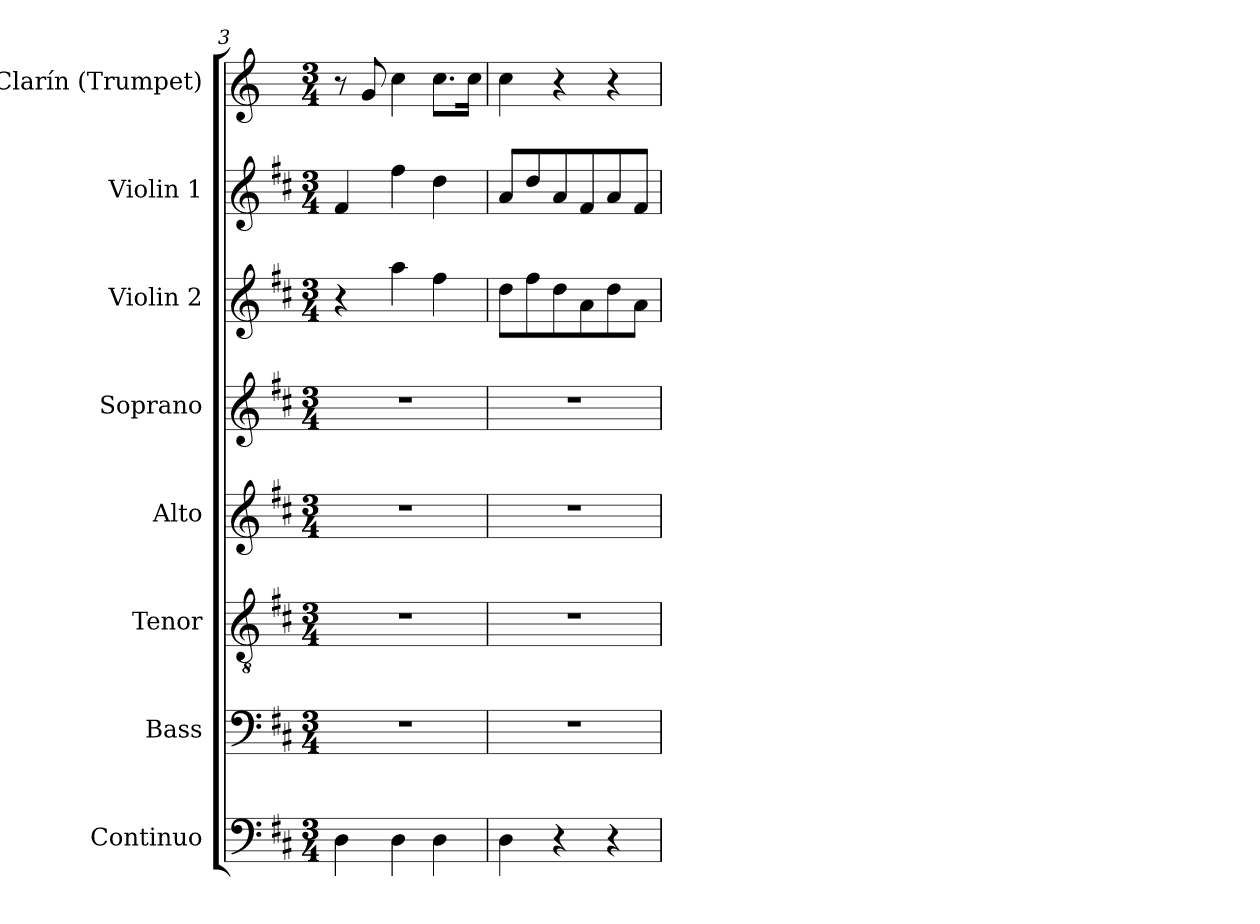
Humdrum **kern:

**kern	**kern	**kern	**kern	**kern	**kern	**kern	**kern
*part8	*part7	*part6	*part5	*part4	*part3	*part2	*part1
*staff8	*staff7	*staff6	*staff5	*staff4	*staff3	*staff2	*staff1
*I"Continuo	*I"Bass	*I"Tenor	*I"Alto	*I"Soprano	*I"Violin 2	*I"Violin 1	*I"Clarín (Trumpet)
*I'Cont.	*I'B.	*I'T.	*I'A.	*I'S.	*I'Vln. 2	*I'Vln. 1	*I'Tpt.
*clefF4	*clefF4	*clefGv2	*clefG2	*clefG2	*clefG2	*clefG2	*clefG2
*	*	*ITrd7c12	*	*	*	*	*ITrd-1c-2
*k[f#c#]	*k[f#c#]	*k[f#c#]	*k[f#c#]	*k[f#c#]	*k[f#c#]	*k[f#c#]	*k[f#c#]
*D:	*D:	*D:	*D:	*D:	*D:	*D:	*D:
*M3/4	*M3/4	*M3/4	*M3/4	*M3/4	*M3/4	*M3/4	*M3/4
=3	=3	=3	=3	=3	=3	=3	=3
!	!LO:N:vis=1	!LO:N:vis=1	!LO:N:vis=1	!LO:N:vis=1	!	!	!
4Di\	2.r	2.r	2.r	2.r	4r	4f#i/	8r
.	.	.	.	.	.	.	8ai/
4Di\	.	.	.	.	4aai\	4ff#i\	4ddi\
4Di\	.	.	.	.	4ff#i\	4ddi\	8.ddi\L
.	.	.	.	.	.	.	16ddi\Jk
=4	=4	=4	=4	=4	=4	=4	=4
!	!LO:N:vis=1	!LO:N:vis=1	!LO:N:vis=1	!LO:N:vis=1	!	!	!
4Di\	2.r	2.r	2.r	2.r	8ddi\L	8ai/L	4ddi\
.	.	.	.	.	8ff#i\	8ddi/	.
4r	.	.	.	.	8ddi\	8ai/	4r
.	.	.	.	.	8ai\	8f#i/	.
4r	.	.	.	.	8ddi\	8ai/	4r
.	.	.	.	.	8ai\J	8f#i/J	.
=	=	=	=	=	=	=	=
*-	*-	*-	*-	*-	*-	*-	*-
